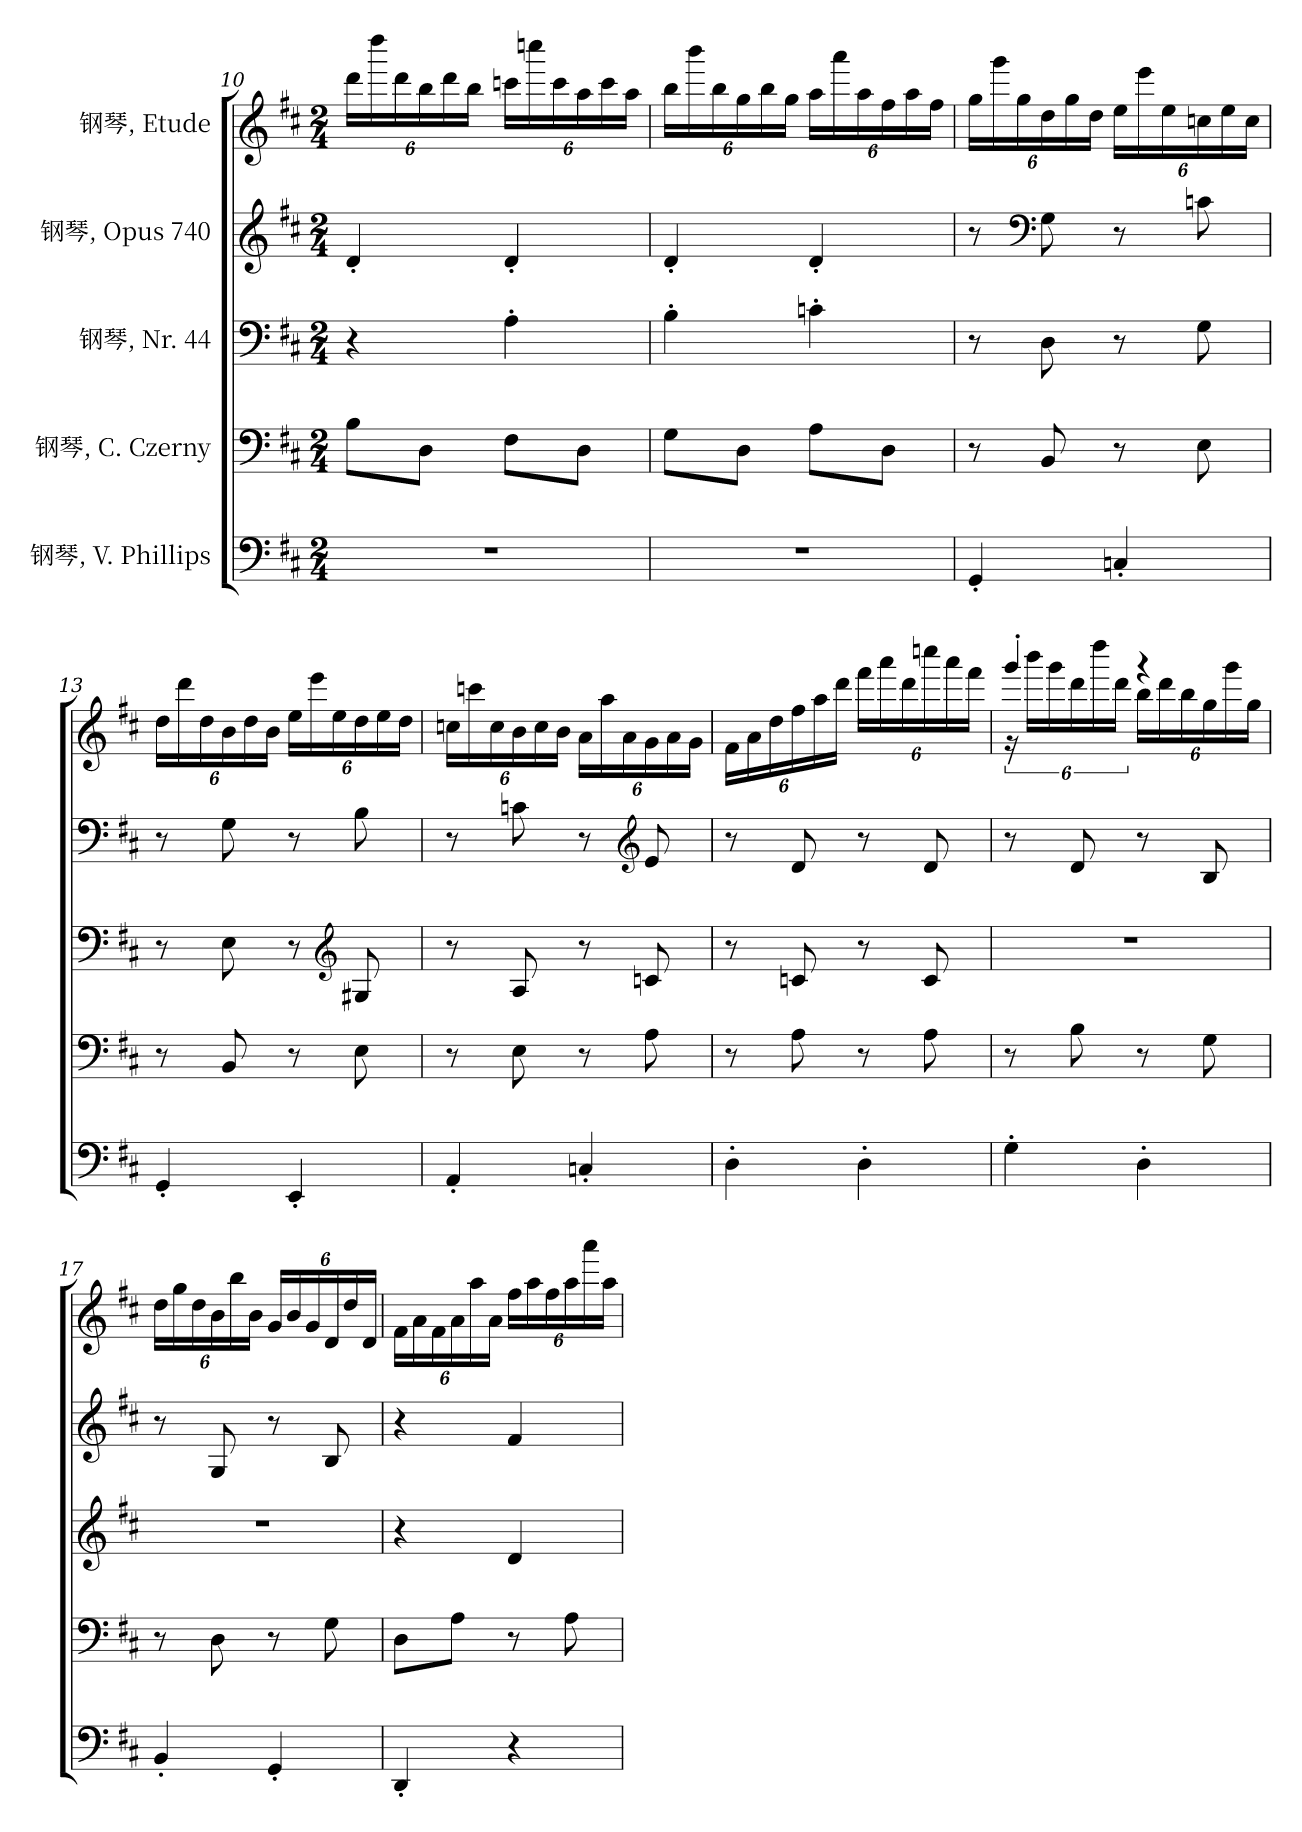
**kern	**kern	**kern	**kern	**kern
*part5	*part4	*part3	*part2	*part1
*staff5	*staff4	*staff3	*staff2	*staff1
*I"钢琴, V. Phillips	*I"钢琴, C. Czerny	*I"钢琴, Nr. 44	*I"钢琴, Opus 740	*I"钢琴, Etude
!!LO:LB:g=z
*clefF4	*clefF4	*clefF4	*clefG2	*clefG2
*k[f#c#]	*k[f#c#]	*k[f#c#]	*k[f#c#]	*k[f#c#]
*M2/4	*M2/4	*M2/4	*M2/4	*M2/4
*MM113	*MM113	*MM113	*MM113	*MM113
*	*	*	*	*Xbrackettup
=10	=10	=10	=10	=10
2r	8B\L	4r	4d'/	24ddd\LL
.	.	.	.	24dddd\
.	.	.	.	24ddd\
.	8D\J	.	.	24bb\
.	.	.	.	24ddd\
.	.	.	.	24bb\JJ
.	8F#\L	4A'\	4d'/	24cccn\LL
.	.	.	.	24ccccn\
.	.	.	.	24ccc\
.	8D\J	.	.	24aa\
.	.	.	.	24ccc\
.	.	.	.	24aa\JJ
=11	=11	=11	=11	=11
2r	8G\L	4B'\	4d'/	24bb\LL
.	.	.	.	24bbb\
.	.	.	.	24bb\
.	8D\J	.	.	24gg\
.	.	.	.	24bb\
.	.	.	.	24gg\JJ
.	8A\L	4cn'\	4d'/	24aa\LL
.	.	.	.	24aaa\
.	.	.	.	24aa\
.	8D\J	.	.	24ff#\
.	.	.	.	24aa\
.	.	.	.	24ff#\JJ
!!LO:PB:g=z
=12	=12	=12	=12	=12
*	*	*	*	*MM114
4GG'/	8r	8r	8r	24gg\LL
.	.	.	.	24ggg\
.	.	.	.	24gg\
*	*	*	*clefF4	*
.	8BB/	8D\	8G\	24dd\
.	.	.	.	24gg\
.	.	.	.	24dd\JJ
4Cn'/	8r	8r	8r	24ee\LL
.	.	.	.	24eee\
.	.	.	.	24ee\
.	8E\	8G\	8cn\	24ccn\
.	.	.	.	24ee\
.	.	.	.	24cc\JJ
=13	=13	=13	=13	=13
4GG'/	8r	8r	8r	24dd\LL
.	.	.	.	24ddd\
.	.	.	.	24dd\
.	8BB/	8E\	8G\	24b\
.	.	.	.	24dd\
.	.	.	.	24b\JJ
4EE'/	8r	8r	8r	24ee\LL
.	.	.	.	24eee\
.	.	.	.	24ee\
*	*	*clefG2	*	*
.	8E\	8G#X/	8B\	24dd\
.	.	.	.	24ee\
.	.	.	.	24dd\JJ
=14	=14	=14	=14	=14
4AA'/	8r	8r	8r	24ccn\LL
.	.	.	.	24cccn\
.	.	.	.	24cc\
.	8E\	8A/	8cn\	24b\
.	.	.	.	24cc\
.	.	.	.	24b\JJ
4Cn'/	8r	8r	8r	24a\LL
.	.	.	.	24aa\
.	.	.	.	24a\
*	*	*	*clefG2	*
.	8A\	8cn/	8e/	24g\
.	.	.	.	24a\
.	.	.	.	24g\JJ
!!LO:LB:g=z
=15	=15	=15	=15	=15
4D'\	8r	8r	8r	24f#\LL
.	.	.	.	24a\
.	.	.	.	24dd\
.	8A\	8cn/	8d/	24ff#\
.	.	.	.	24aa\
.	.	.	.	24ddd\JJ
4D'\	8r	8r	8r	24fff#\LL
.	.	.	.	24aaa\
.	.	.	.	24ddd\
.	8A\	8c/	8d/	24ccccn\
.	.	.	.	24aaa\
.	.	.	.	24fff#\JJ
=16	=16	=16	=16	=16
*	*	*	*	*^
*	*	*	*	*	*brackettup
4G'\	8r	2r	8r	4ggg'/	24r
.	.	.	.	.	24bbb\LL
.	.	.	.	.	24ggg\
*	*	*	*	*	*Xbrackettup
.	8B\	.	8d/	.	24ddd\
.	.	.	.	.	24dddd\
.	.	.	.	.	24ddd\JJ
4D'\	8r	.	8r	4r	24bb\LL
.	.	.	.	.	24ddd\
.	.	.	.	.	24bb\
.	8G\	.	8B/	.	24gg\
.	.	.	.	.	24ggg\
.	.	.	.	.	24gg\JJ
*	*	*	*	*v	*v
=17	=17	=17	=17	=17
4BB'/	8r	2r	8r	24dd\LL
.	.	.	.	24gg\
.	.	.	.	24dd\
.	8D\	.	8G/	24b\
.	.	.	.	24bb\
.	.	.	.	24b\JJ
4GG'/	8r	.	8r	24g/LL
.	.	.	.	24b/
.	.	.	.	24g/
.	8G\	.	8B/	24d/
.	.	.	.	24dd/
.	.	.	.	24d/JJ
!!LO:PB:g=z
=18	=18	=18	=18	=18
4DD'/	8D\L	4r	4r	24f#\LL
.	.	.	.	24a\
.	.	.	.	24f#\
.	8A\J	.	.	24a\
.	.	.	.	24aa\
.	.	.	.	24a\JJ
4r	8r	4d/	4f#/	24ff#\LL
.	.	.	.	24aa\
.	.	.	.	24ff#\
.	8A\	.	.	24aa\
.	.	.	.	24aaa\
.	.	.	.	24aa\JJ
=	=	=	=	=
*-	*-	*-	*-	*-
